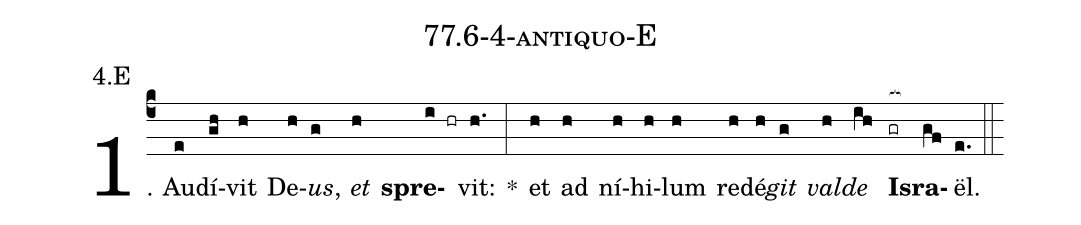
name: 77.6-4-antiquo-E;
annotation: 4.E;
%%
(c4)1. Au(e)dí(gh)vit(h) De(h)<i>us</i>,(g) <i>et</i>(h) <b>spre</b>(i hr)vit:(h.) *(:) et(h) ad(h) ní(h)hi(h)lum(h) red(h)é(h)<i>git</i>(g) <i>val</i>(h)<i>de</i>(ih) <b>Is</b>(gr[ocb:1{])<b>ra</b>(gf[ocb:0}])ël.(e.) (::)


%E(h) u(g) o(h) u(ih) a(gf) e.(e.) (::)
